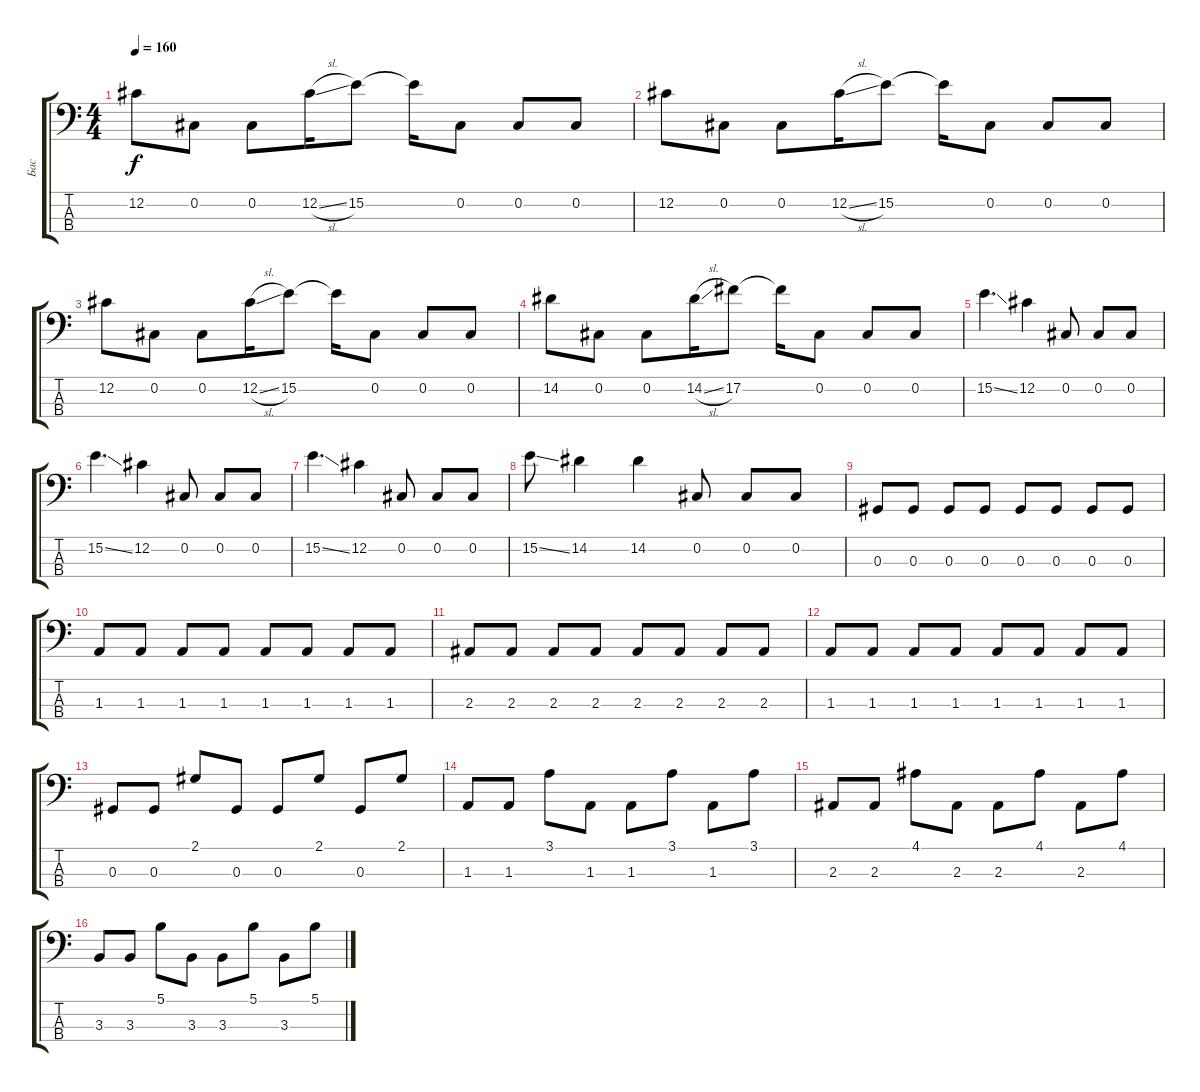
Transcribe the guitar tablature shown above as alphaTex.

\track ("Бас" "Бас") {instrument electricbasspick}
\staff {score tabs}
\tuning (Gb2 Db2 Ab1 Eb1) {hide}
\ts (4 4)
\tempo 160
\clef f4
\ks c
12.2.8{dy f} 0.2.8 0.2.8 12.2{sl}.16 15.2.8 15.2{t}.16 0.2.8 0.2.8 0.2.8 |
12.2.8 0.2.8 0.2.8 12.2{sl}.16 15.2.8 15.2{t}.16 0.2.8 0.2.8 0.2.8 |
12.2.8 0.2.8 0.2.8 12.2{sl}.16 15.2.8 15.2{t}.16 0.2.8 0.2.8 0.2.8 |
14.2.8 0.2.8 0.2.8 14.2{sl}.16 17.2.8 17.2{t}.16 0.2.8 0.2.8 0.2.8 |
15.2{ss}.4{d} 12.2.4 0.2.8 0.2.8 0.2.8 |
15.2{ss}.4{d} 12.2.4 0.2.8 0.2.8 0.2.8 |
15.2{ss}.4{d} 12.2.4 0.2.8 0.2.8 0.2.8 |
15.2{ss}.8 14.2.4 14.2.4 0.2.8 0.2.8 0.2.8 |
0.3.8 0.3.8 0.3.8 0.3.8 0.3.8 0.3.8 0.3.8 0.3.8 |
1.3.8 1.3.8 1.3.8 1.3.8 1.3.8 1.3.8 1.3.8 1.3.8 |
2.3.8 2.3.8 2.3.8 2.3.8 2.3.8 2.3.8 2.3.8 2.3.8 |
1.3.8 1.3.8 1.3.8 1.3.8 1.3.8 1.3.8 1.3.8 1.3.8 |
0.3.8 0.3.8 2.1.8 0.3.8 0.3.8 2.1.8 0.3.8 2.1.8 |
1.3.8 1.3.8 3.1.8 1.3.8 1.3.8 3.1.8 1.3.8 3.1.8 |
2.3.8 2.3.8 4.1.8 2.3.8 2.3.8 4.1.8 2.3.8 4.1.8 |
3.3.8 3.3.8 5.1.8 3.3.8 3.3.8 5.1.8 3.3.8 5.1.8
